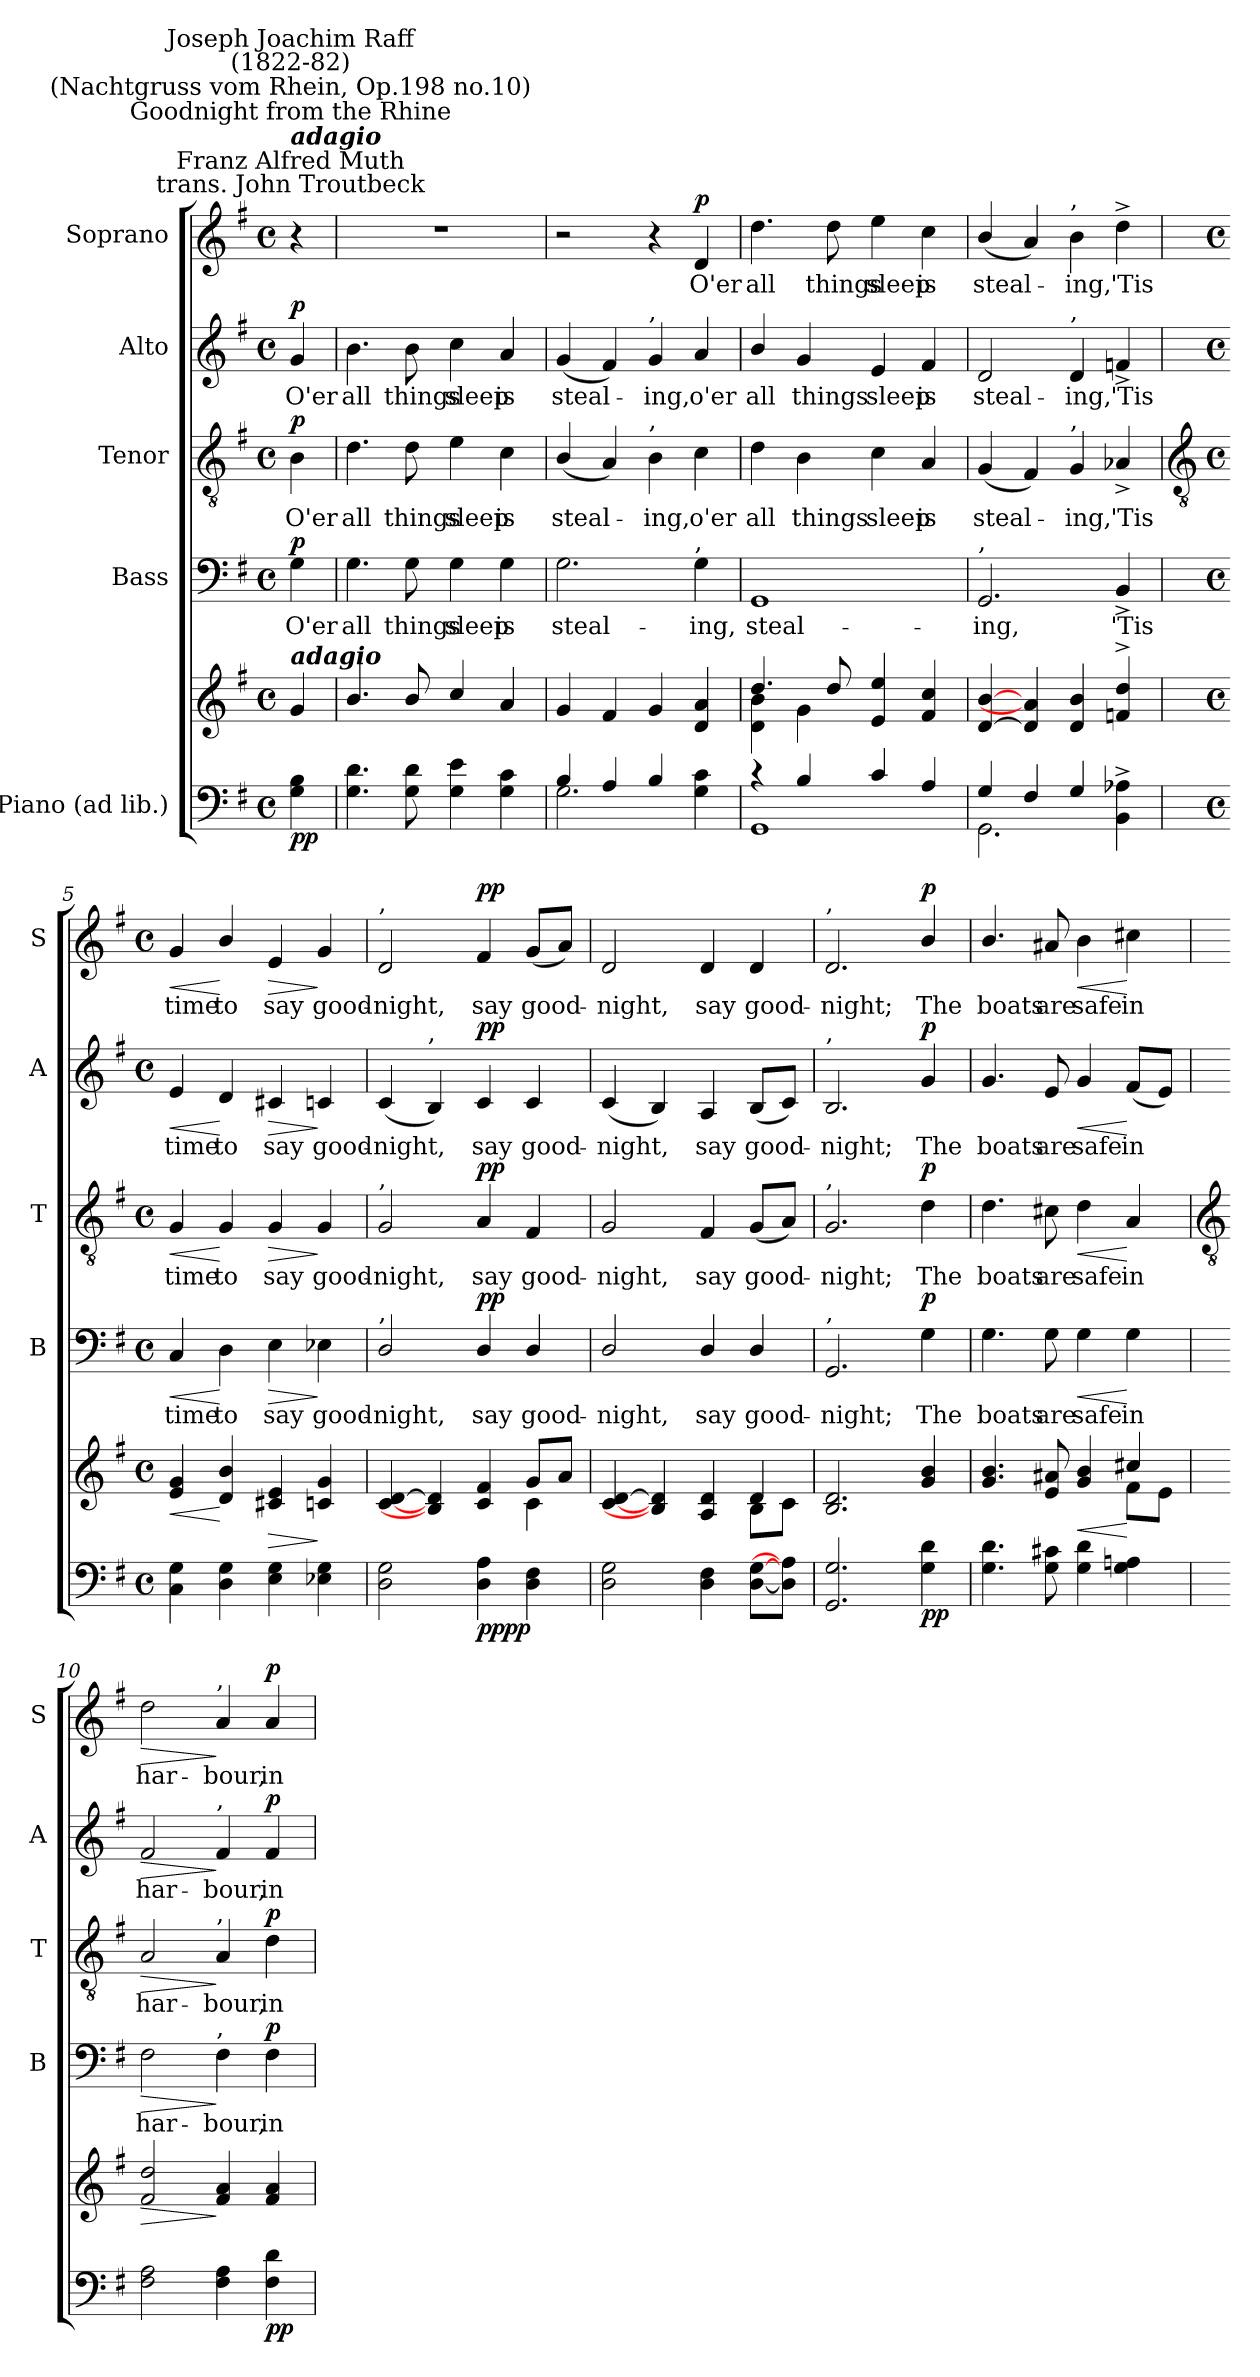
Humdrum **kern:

**kern	**kern	**dynam	**kern	**text	**dynam	**kern	**text	**dynam	**kern	**text	**dynam	**kern	**text	**dynam
*part5	*part5	*part5	*part4	*part4	*part4	*part3	*part3	*part3	*part2	*part2	*part2	*part1	*part1	*part1
*staff6	*staff5	*staff5/6	*staff4	*staff4	*staff4	*staff3	*staff3	*staff3	*staff2	*staff2	*staff2	*staff1	*staff1	*staff1
*I"Piano (ad lib.)	*	*	*I"Bass	*	*	*I"Tenor	*	*	*I"Alto	*	*	*I"Soprano	*	*
*	*	*	*I'B	*	*	*I'T	*	*	*I'A	*	*	*I'S	*	*
*clefF4	*clefG2	*	*clefF4	*	*	*clefGv2	*	*	*clefG2	*	*	*clefG2	*	*
*k[f#]	*k[f#]	*	*k[f#]	*	*	*k[f#]	*	*	*k[f#]	*	*	*k[f#]	*	*
*G:	*G:	*	*G:	*	*	*G:	*	*	*G:	*	*	*G:	*	*
*M4/4	*M4/4	*	*M4/4	*	*	*M4/4	*	*	*M4/4	*	*	*M4/4	*	*
*met(c)	*met(c)	*	*met(c)	*	*	*met(c)	*	*	*met(c)	*	*	*met(c)	*	*
*MM104	*MM104	*	*MM104	*	*	*MM104	*	*	*MM104	*	*	*MM104	*	*
=	=	=	=	=	=	=	=	=	=	=	=	=	=	=
*^	*^	*	*	*	*	*	*	*	*	*	*	*	*	*
!	!	!	!	!	!	!	!	!	!	!	!	!	!	!LO:TX:a:cj:t=Franz Alfred Muth\ntrans. John Troutbeck	!	!
!	!	!	!	!	!	!	!	!	!	!	!	!	!	!LO:TX:a:Bi:t=adagio	!	!
!	!	!	!	!	!	!	!	!	!	!	!	!	!	!LO:TX:a:cj:t=Goodnight from the Rhine	!	!
!	!	!	!	!	!	!	!	!	!	!	!	!	!	!LO:TX:a:cj:t=(Nachtgruss vom Rhein, Op.198 no.10)	!	!
!	!	!	!	!	!	!	!	!	!	!	!	!	!	!LO:TX:a:cj:t=Joseph Joachim Raff\n(1822-82)	!	!
!	!	!LO:TX:a:Bi:t=adagio	!	!	!	!	!	!	!	!	!	!	!	!	!	!
!	!	!	!	!LO:DY:b=2	!	!LO:LY:b	!	!	!LO:LY:b	!	!	!LO:LY:b	!	!	!	!
!	!	!	!	!LO:DY:n=1:b	!	!	!LO:DY:b	!	!	!LO:DY:b	!	!	!LO:DY:b	!	!	!
4ryy	4G\ 4B\	4g/	4ryy	p p	4G	O'er	p	4B	O'er	p	4g	O'er	p	4r	.	.
=1	=1	=1	=1	=1	=1	=1	=1	=1	=1	=1	=1	=1	=1	=1	=1	=1
!	!	!	!	!	!	!LO:LY:b	!	!	!LO:LY:b	!	!	!LO:LY:b	!	!	!	!
1ryy	4.G\ 4.d\	4.b	1ryy	.	4.G	all	.	4.d	all	.	4.b	all	.	1r	.	.
!	!	!	!	!	!	!LO:LY:b	!	!	!LO:LY:b	!	!	!LO:LY:b	!	!	!	!
.	8G\ 8d\	8b	.	.	8G	things	.	8d	things	.	8b	things	.	.	.	.
!	!	!	!	!	!	!LO:LY:b	!	!	!LO:LY:b	!	!	!LO:LY:b	!	!	!	!
.	4G\ 4e\	4cc	.	.	4G	sleep	.	4e	sleep	.	4cc	sleep	.	.	.	.
!	!	!	!	!	!	!LO:LY:b	!	!	!LO:LY:b	!	!	!LO:LY:b	!	!	!	!
.	4G\ 4c\	4a	.	.	4G	is	.	4c	is	.	4a	is	.	.	.	.
=2	=2	=2	=2	=2	=2	=2	=2	=2	=2	=2	=2	=2	=2	=2	=2	=2
!	!	!	!	!	!	!LO:LY:b	!	!	!LO:LY:b	!	!	!LO:LY:b	!	!	!	!
4B/	2.G\	4g	1ryy	.	2.G	steal-	.	(<4B/	steal-	.	(<4g	steal-	.	2r	.	.
4A/	.	4f#	.	.	.	.	.	4A)	.	.	4f#)	.	.	.	.	.
!	!	!	!	!	!	!	!	!	!	!	!LO:TX:a:t=,	!	!	!	!	!
!	!	!	!	!	!	!	!	!LO:TX:a:t=,	!	!	!	!	!	!	!	!
!	!	!	!	!	!	!	!	!	!LO:LY:b	!	!	!LO:LY:b	!	!	!	!
4B/	.	4g	.	.	.	.	.	4B	ing,	.	4g	ing,	.	4r	.	.
!	!	!	!	!	!LO:TX:a:t=,	!	!	!	!	!	!	!	!	!	!	!
!	!	!	!	!	!	!LO:LY:b	!	!	!LO:LY:b	!	!	!LO:LY:b	!	!	!LO:LY:b	!LO:DY:b
4ryy	4G\ 4c\	4d 4a	.	.	4G	-ing,	.	4c	o'er	.	4a	o'er	.	4d	O'er	p
=3	=3	=3	=3	=3	=3	=3	=3	=3	=3	=3	=3	=3	=3	=3	=3	=3
!	!	!	!	!	!	!LO:LY:b	!	!	!LO:LY:b	!	!	!LO:LY:b	!	!	!LO:LY:b	!
4r	1GG\	4.dd/	4d\ 4b\	.	1GG	steal-	.	4d\	all	.	4b/	all	.	4.dd	all	.
!	!	!	!	!	!	!	!	!	!LO:LY:b	!	!	!LO:LY:b	!	!	!	!
4B/	.	.	4g\	.	.	.	.	4B	things	.	4g	things	.	.	.	.
!	!	!	!	!	!	!	!	!	!	!	!	!	!	!	!LO:LY:b	!
.	.	8dd/	.	.	.	.	.	.	.	.	.	.	.	8dd	things	.
!	!	!	!	!	!	!	!	!	!LO:LY:b	!	!	!LO:LY:b	!	!	!LO:LY:b	!
4c/	.	4e 4ee	2ryy	.	.	.	.	4c	sleep	.	4e	sleep	.	4ee	sleep	.
!	!	!	!	!	!	!	!	!	!LO:LY:b	!	!	!LO:LY:b	!	!	!LO:LY:b	!
4A/	.	4f# 4cc	.	.	.	.	.	4A	is	.	4f#	is	.	4cc	is	.
=4	=4	=4	=4	=4	=4	=4	=4	=4	=4	=4	=4	=4	=4	=4	=4	=4
!	!	!	!	!	!LO:TX:a:t=,	!	!	!	!	!	!	!	!	!	!	!
!	!	!	!	!	!	!LO:LY:b	!	!	!LO:LY:b	!	!	!LO:LY:b	!	!	!LO:LY:b	!
4G/	2.GG\	[4d/ [4b/	1ryy	.	2.GG	-ing,	.	(<4G	steal-	.	2d	steal-	.	(<4b/	steal-	.
4F#/	.	4d] 4a]	.	.	.	.	.	4F#)	.	.	.	.	.	4a)	.	.
!	!	!	!	!	!	!	!	!	!	!	!	!	!	!LO:TX:a:t=,	!	!
!	!	!	!	!	!	!	!	!	!	!	!LO:TX:a:t=,	!	!	!	!	!
!	!	!	!	!	!	!	!	!LO:TX:a:t=,	!	!	!	!	!	!	!	!
!	!	!	!	!	!	!	!	!	!LO:LY:b	!	!	!LO:LY:b	!	!	!LO:LY:b	!
4G/	.	4d 4b	.	.	.	.	.	4G	ing,	.	4d	-ing,	.	4b	ing,	.
!	!	!	!	!	!	!LO:LY:b	!	!	!LO:LY:b	!	!	!LO:LY:b	!	!	!LO:LY:b	!
4ryy	4BB\^ 4A-X\^	4fn^ 4dd^	.	.	4BB^	'Tis	.	4A-X^	'Tis	.	4fn^	'Tis	.	4dd^	'Tis	.
*v	*v	*	*	*	*	*	*	*	*	*	*	*	*	*	*	*
!!LO:LB:g=z
=5	=5	=5	=5	=5	=5	=5	=5	=5	=5	=5	=5	=5	=5	=5	=5
*	*	*	*	*	*	*	*clefGv2	*	*	*	*	*	*	*	*
*M4/4	*M4/4	*	*	*M4/4	*	*	*M4/4	*	*	*M4/4	*	*	*M4/4	*	*
*met(c)	*met(c)	*	*	*met(c)	*	*	*met(c)	*	*	*met(c)	*	*	*met(c)	*	*
*^	*	*	*	*	*	*	*	*	*	*	*	*	*	*	*
!	!	!	!	!LO:HP:b	!	!LO:LY:b	!LO:HP:b	!	!LO:LY:b	!LO:HP:b	!	!LO:LY:b	!LO:HP:b	!	!LO:LY:b	!LO:HP:b
*v	*v	*	*	*	*	*	*	*	*	*	*	*	*	*	*	*
4C 4G	4e 4g	1ryy	<	4C	time	<	4G	time	<	4e	time	<	4g	time	<
!	!	!	!	!	!LO:LY:b	!	!	!LO:LY:b	!	!	!LO:LY:b	!	!	!LO:LY:b	!
4D 4G	4d/ 4b/	.	[	4D	to	[	4G	to	[	4d	to	[	4b/	to	[
!	!	!	!LO:HP:b	!	!LO:LY:b	!LO:HP:b	!	!LO:LY:b	!LO:HP:b	!	!LO:LY:b	!LO:HP:b	!	!LO:LY:b	!LO:HP:b
4E 4G	4c#X 4e	.	>	4E	say	>	4G	say	>	4c#X	say	>	4e	say	>
!	!	!	!	!	!LO:LY:b	!	!	!LO:LY:b	!	!	!LO:LY:b	!	!	!LO:LY:b	!
4E-X 4G	4cn 4g	.	]	4E-X	good-	]	4G	good-	]	4cn	good-	]	4g	good-	]
=6	=6	=6	=6	=6	=6	=6	=6	=6	=6	=6	=6	=6	=6	=6	=6
!	!	!	!	!	!	!	!	!	!	!	!	!	!LO:TX:a:t=,	!	!
!	!	!	!	!	!	!	!LO:TX:a:t=,	!	!	!	!	!	!	!	!
!	!	!	!	!LO:TX:a:t=,	!	!	!	!	!	!	!	!	!	!	!
!	!	!	!	!	!LO:LY:b	!	!	!LO:LY:b	!	!	!LO:LY:b	!	!	!LO:LY:b	!
2D 2G	[4c [4d	2.ryy	.	2D/	-night,	.	2G	-night,	.	(<4c	-night,	.	2d	-night,	.
!	!	!	!	!	!	!	!	!	!	!LO:TX:a:t=,	!	!	!	!	!
.	4B] 4d]	.	.	.	.	.	.	.	.	4B)	.	.	.	.	.
!	!	!	!LO:DY:b=2	!	!LO:LY:b	!	!	!LO:LY:b	!	!	!LO:LY:b	!	!	!LO:LY:b	!
!	!	!	!LO:DY:n=1:b	!	!	!LO:DY:b	!	!	!LO:DY:b	!	!	!LO:DY:b	!	!	!LO:DY:b
4D 4A	4c 4f#	.	pp pp	4D/	say	pp	4A	say	pp	4c	say	pp	4f#	say	pp
!	!	!	!	!	!LO:LY:b	!	!	!LO:LY:b	!	!	!LO:LY:b	!	!	!LO:LY:b	!
4D 4F#	8gL	4c\	.	4D/	good-	.	4F#	good-	.	4c	good-	.	(<8gL	good-	.
.	8aJ	.	.	.	.	.	.	.	.	.	.	.	8aJ)	.	.
=7	=7	=7	=7	=7	=7	=7	=7	=7	=7	=7	=7	=7	=7	=7	=7
!	!	!	!	!	!LO:LY:b	!	!	!LO:LY:b	!	!	!LO:LY:b	!	!	!LO:LY:b	!
2D 2G	[4c [4d	2.ryy	.	2D/	-night,	.	2G	-night,	.	(<4c	-night,	.	2d	night,	.
.	4B] 4d]	.	.	.	.	.	.	.	.	4B)	.	.	.	.	.
!	!	!	!	!	!LO:LY:b	!	!	!LO:LY:b	!	!	!LO:LY:b	!	!	!LO:LY:b	!
4D 4F#	4A 4d	.	.	4D/	say	.	4F#	say	.	4A	say	.	4d	say	.
!	!	!	!	!	!LO:LY:b	!	!	!LO:LY:b	!	!	!LO:LY:b	!	!	!LO:LY:b	!
[8D [8GL	4d	8B\L	.	4D/	good-	.	(<8GL	good-	.	(<8BL	good-	.	4d	good-	.
8D] 8A]J	.	8c\J	.	.	.	.	8AJ)	.	.	8cJ)	.	.	.	.	.
=8	=8	=8	=8	=8	=8	=8	=8	=8	=8	=8	=8	=8	=8	=8	=8
!	!	!	!	!	!	!	!	!	!	!	!	!	!LO:TX:a:t=,	!	!
!	!	!	!	!	!	!	!	!	!	!LO:TX:a:t=,	!	!	!	!	!
!	!	!	!	!	!	!	!LO:TX:a:t=,	!	!	!	!	!	!	!	!
!	!	!	!	!LO:TX:a:t=,	!	!	!	!	!	!	!	!	!	!	!
!	!	!	!	!	!LO:LY:b	!	!	!LO:LY:b	!	!	!LO:LY:b	!	!	!LO:LY:b	!
2.GG 2.G	2.B 2.d	1ryy	.	2.GG	-night;	.	2.G	night;	.	2.B	night;	.	2.d	-night;	.
!	!	!	!LO:DY:b=2	!	!LO:LY:b	!	!	!LO:LY:b	!	!	!LO:LY:b	!	!	!LO:LY:b	!
!	!	!	!LO:DY:n=1:b	!	!	!LO:DY:b	!	!	!LO:DY:b	!	!	!LO:DY:b	!	!	!LO:DY:b
4G 4d	4g/ 4b/	.	p p	4G	The	p	4d	The	p	4g	The	p	4b/	The	p
=9	=9	=9	=9	=9	=9	=9	=9	=9	=9	=9	=9	=9	=9	=9	=9
!	!	!	!	!	!LO:LY:b	!	!	!LO:LY:b	!	!	!LO:LY:b	!	!	!LO:LY:b	!
4.G 4.d	4.g/ 4.b/	2.ryy	.	4.G	boats	.	4.d	boats	.	4.g	boats	.	4.b/	boats	.
!	!	!	!	!	!LO:LY:b	!	!	!LO:LY:b	!	!	!LO:LY:b	!	!	!LO:LY:b	!
8G 8c#X	8e 8a#X	.	.	8G	are	.	8c#X	are	.	8e	are	.	8a#X	are	.
!	!	!	!LO:HP:b	!	!LO:LY:b	!LO:HP:b	!	!LO:LY:b	!LO:HP:b	!	!LO:LY:b	!LO:HP:b	!	!LO:LY:b	!LO:HP:b
4G 4d	4g 4b	.	<	4G	safe	<	4d	safe	<	4g	safe	<	4b	safe	<
!	!	!	!	!	!LO:LY:b	!	!	!LO:LY:b	!	!	!LO:LY:b	!	!	!LO:LY:b	!
4G 4An	4cc#X/	8f#\L	[	4G	in	[	4A	in	[	(<8f#L	in	[	4cc#X	in	[
.	.	8e\J	.	.	.	.	.	.	.	8eJ)	.	.	.	.	.
*	*v	*v	*	*	*	*	*	*	*	*	*	*	*	*	*
!!LO:LB:g=z
=10	=10	=10	=10	=10	=10	=10	=10	=10	=10	=10	=10	=10	=10	=10
*	*	*	*	*	*	*clefGv2	*	*	*	*	*	*	*	*
*^	*^	*	*	*	*	*	*	*	*	*	*	*	*	*
!	!	!	!	!LO:HP:b	!	!LO:LY:b	!LO:HP:b	!	!LO:LY:b	!LO:HP:b	!	!LO:LY:b	!LO:HP:b	!	!LO:LY:b	!LO:HP:b
*	*	*v	*v	*	*	*	*	*	*	*	*	*	*	*	*	*
1ryy	2F#\ 2A\	2f# 2dd	>	2F#	har-	>	2A	har-	>	2f#	har-	>	2dd	har-	>
!	!	!	!	!	!	!	!	!	!	!	!	!	!LO:TX:a:t=,	!	!
!	!	!	!	!	!	!	!	!	!	!LO:TX:a:t=,	!	!	!	!	!
!	!	!	!	!	!	!	!LO:TX:a:t=,	!	!	!	!	!	!	!	!
!	!	!	!	!LO:TX:a:t=,	!	!	!	!	!	!	!	!	!	!	!
!	!	!	!	!	!LO:LY:b	!	!	!LO:LY:b	!	!	!LO:LY:b	!	!	!LO:LY:b	!
.	4F#\ 4A\	4f# 4a	]	4F#	-bour,	]	4A	-bour,	]	4f#	-bour,	]	4a	-bour,	]
!	!	!	!LO:DY:b=2	!	!LO:LY:b	!	!	!LO:LY:b	!	!	!LO:LY:b	!	!	!LO:LY:b	!
!	!	!	!LO:DY:n=1:b	!	!	!LO:DY:b	!	!	!LO:DY:b	!	!	!LO:DY:b	!	!	!LO:DY:b
.	4F#\ 4d\	4f# 4a	p p	4F#	in	p	4d	in	p	4f#	in	p	4a	in	p
*v	*v	*	*	*	*	*	*	*	*	*	*	*	*	*	*
=	=	=	=	=	=	=	=	=	=	=	=	=	=	=
*-	*-	*-	*-	*-	*-	*-	*-	*-	*-	*-	*-	*-	*-	*-
